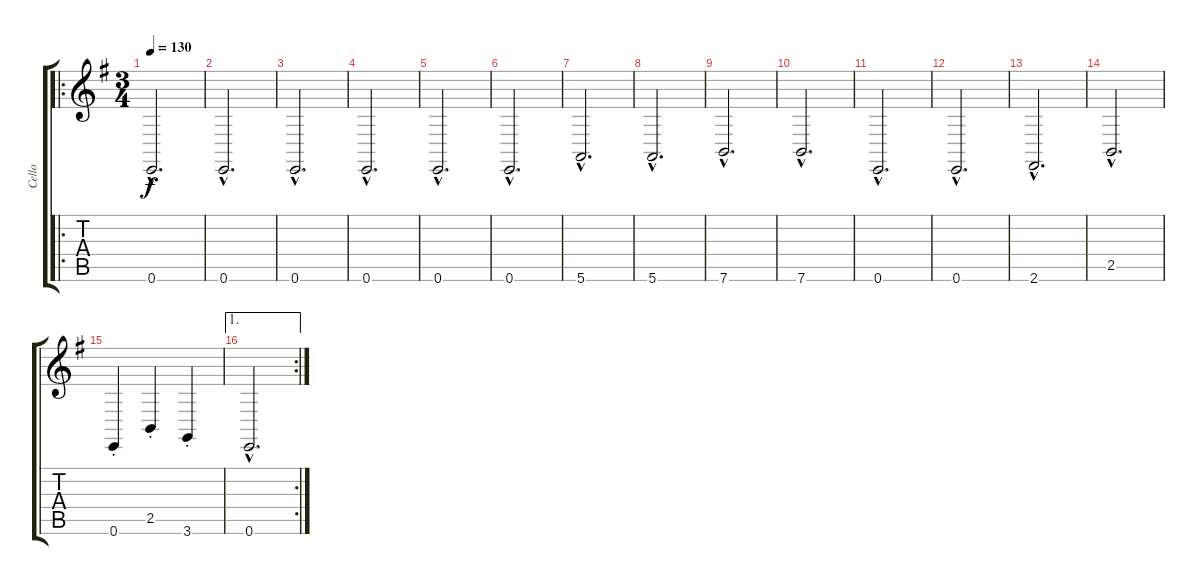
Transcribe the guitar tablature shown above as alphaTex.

\track ("Cello" "Cello") {instrument cello}
\staff {score tabs}
\tuning (E4 B3 G3 D3 A2 E2) {hide}
\ro
\ts (3 4)
\tempo 130
\clef g2
\ks g
0.6{hac}.2{d dy f instrument cello} |
0.6{hac}.2{d} |
0.6{hac}.2{d} |
0.6{hac}.2{d} |
0.6{hac}.2{d} |
0.6{hac}.2{d} |
5.6{hac}.2{d} |
5.6{hac}.2{d} |
7.6{hac}.2{d} |
7.6{hac}.2{d} |
0.6{hac}.2{d} |
0.6{hac}.2{d} |
2.6{hac}.2{d} |
2.5{hac}.2{d} |
0.6{st}.4 2.5{st}.4 3.6{st}.4 |
\ae 1
\rc 2
0.6{hac}.2{d}
